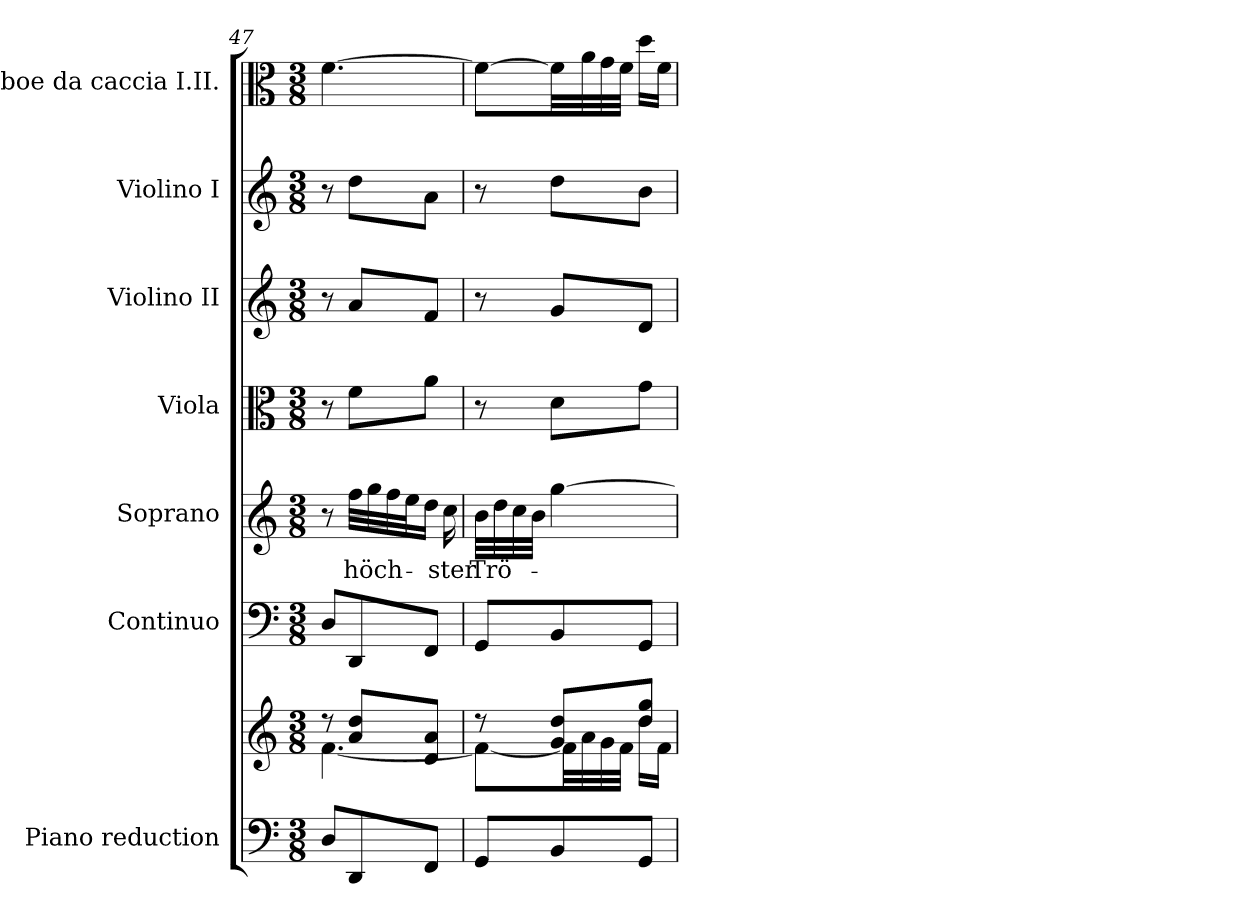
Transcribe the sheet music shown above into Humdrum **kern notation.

**kern	**kern	**kern	**kern	**text	**kern	**kern	**kern	**kern
*part7	*part7	*part6	*part5	*part5	*part4	*part3	*part2	*part1
*staff8	*staff7	*staff6	*staff5	*staff5	*staff4	*staff3	*staff2	*staff1
*I"Piano reduction	*	*I"Continuo	*I"Soprano	*	*I"Viola	*I"Violino II	*I"Violino I	*I"Oboe da caccia I.II.
*I'Pno	*	*	*	*	*I'Vla	*I'Vln	*I'Vln	*I'Ob
*clefF4	*clefG2	*clefF4	*clefG2	*	*clefC3	*clefG2	*clefG2	*clefC3
*k[]	*k[]	*k[]	*k[]	*	*k[]	*k[]	*k[]	*k[]
*M3/8	*M3/8	*M3/8	*M3/8	*	*M3/8	*M3/8	*M3/8	*M3/8
=47	=47	=47	=47	=47	=47	=47	=47	=47
*	*^	*	*	*	*	*	*	*
8D/L	8r	[4.f\	8D/L	8r	.	8r	8r	8r	[4.f\
!	!	!	!	!	!LO:LY:b	!	!	!	!
8DD/	8a/ 8dd/L	.	8DD/	32ff\LLL	höch-	8f\L	8a/L	8dd\L	.
.	.	.	.	32gg\	.	.	.	.	.
.	.	.	.	32ff\	.	.	.	.	.
.	.	.	.	32ee\J	.	.	.	.	.
8FF/J	8d/ 8a/J	.	8FF/J	16dd\JJ	.	8a\J	8f/J	8a\J	.
!	!	!	!	!	!LO:LY:b	!	!	!	!
.	.	.	.	16cc\	-ster	.	.	.	.
=48	=48	=48	=48	=48	=48	=48	=48	=48	=48
!	!	!	!	!	!LO:LY:b	!	!	!	!
8GG/L	8r	8f\L_	8GG/L	32b\LLL	Trö-	8r	8r	8r	8f\L_
.	.	.	.	32dd\	.	.	.	.	.
.	.	.	.	32cc\	.	.	.	.	.
.	.	.	.	32b\JJJ	.	.	.	.	.
8BB/	8g/ 8dd/L	32f\LL]	8BB/	[4gg\	.	8d\L	8g/L	8dd\L	32f\LL]
.	.	32a\	.	.	.	.	.	.	32a\
.	.	32g\	.	.	.	.	.	.	32g\
.	.	32f\JJJ	.	.	.	.	.	.	32f\JJJ
8GG/J	8dd/ 8gg/J	16dd\LL	8GG/J	.	.	8g\J	8d/J	8b\J	16dd\LL
.	.	16f\JJ	.	.	.	.	.	.	16f\JJ
*	*v	*v	*	*	*	*	*	*	*
=	=	=	=	=	=	=	=	=
*-	*-	*-	*-	*-	*-	*-	*-	*-
